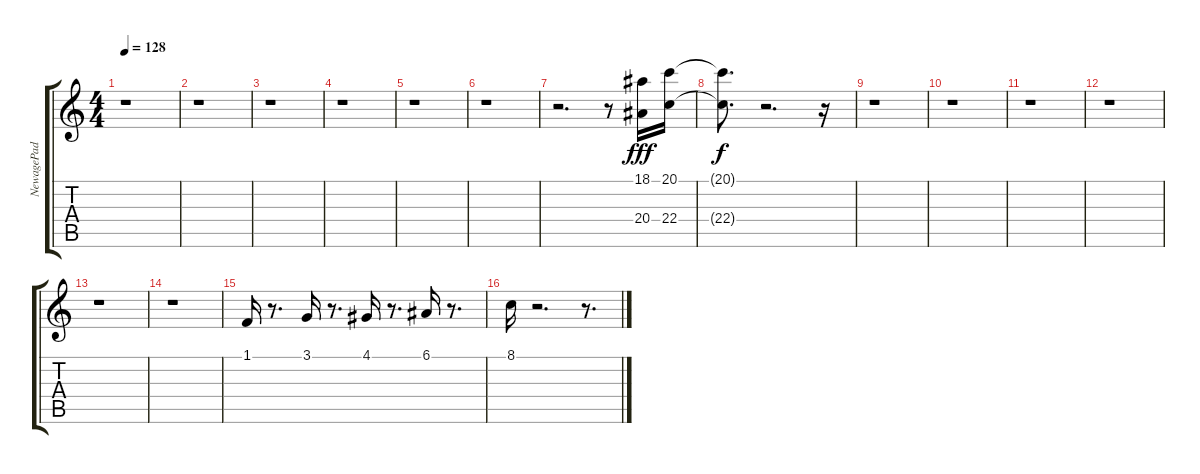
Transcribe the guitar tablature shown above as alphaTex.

\track ("NewagePad" "NewagePad") {instrument pad1newage}
\staff {score tabs}
\tuning (E4 B3 G3 D3 A2 E2) {hide}
\ts (4 4)
\tempo 128
\clef g2
\ks c
r.1{dy f} |
r.1 |
r.1 |
r.1 |
r.1 |
r.1 |
r.2{d} r.8 (18.1 20.4).16{dy fff volume 14 balance 8 instrument orchestrahit} (20.1 22.4).16 |
(20.1{t} 22.4{t}).8{d dy f} r.2{d} r.16 |
r.1 |
r.1 |
r.1 |
r.1 |
r.1 |
r.1 |
1.1.16{volume 14 balance 8 instrument pad1newage} r.8{d} 3.1.16 r.8{d} 4.1.16 r.8{d} 6.1.16 r.8{d} |
8.1.16 r.2{d} r.8{d}
